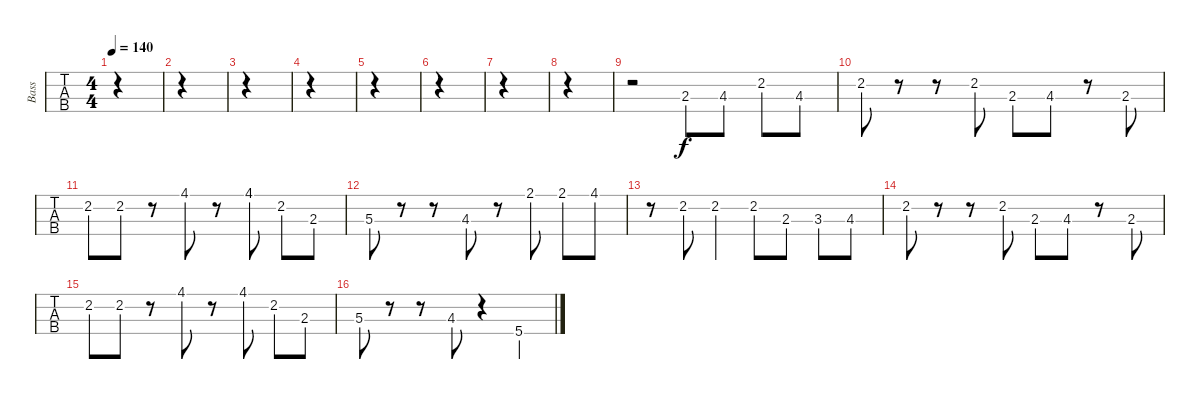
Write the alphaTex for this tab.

\track ("Bass" "Bass") {instrument electricbassfinger}
\staff {tabs}
\tuning (G2 D2 A1 E1) {hide}
\ts (4 4)
\tempo 140
\clef f4
\ks c
|
\ks e
|
|
|
|
|
|
|
r.2 2.3.8 4.3.8 2.2.8 4.3.8 |
2.2.8 r.8 r.8 2.2.8 2.3.8 4.3.8 r.8 2.3.8 |
2.2.8 2.2.8 r.8 4.1.8 r.8 4.1.8 2.2.8 2.3.8 |
5.3.8 r.8 r.8 4.3.8 r.8 2.1.8 2.1.8 4.1.8 |
r.8 2.2.8 2.2.4 2.2.8 2.3.8 3.3.8 4.3.8 |
2.2.8 r.8 r.8 2.2.8 2.3.8 4.3.8 r.8 2.3.8 |
2.2.8 2.2.8 r.8 4.1.8 r.8 4.1.8 2.2.8 2.3.8 |
5.3.8 r.8 r.8 4.3.8 r.4 5.4.4
